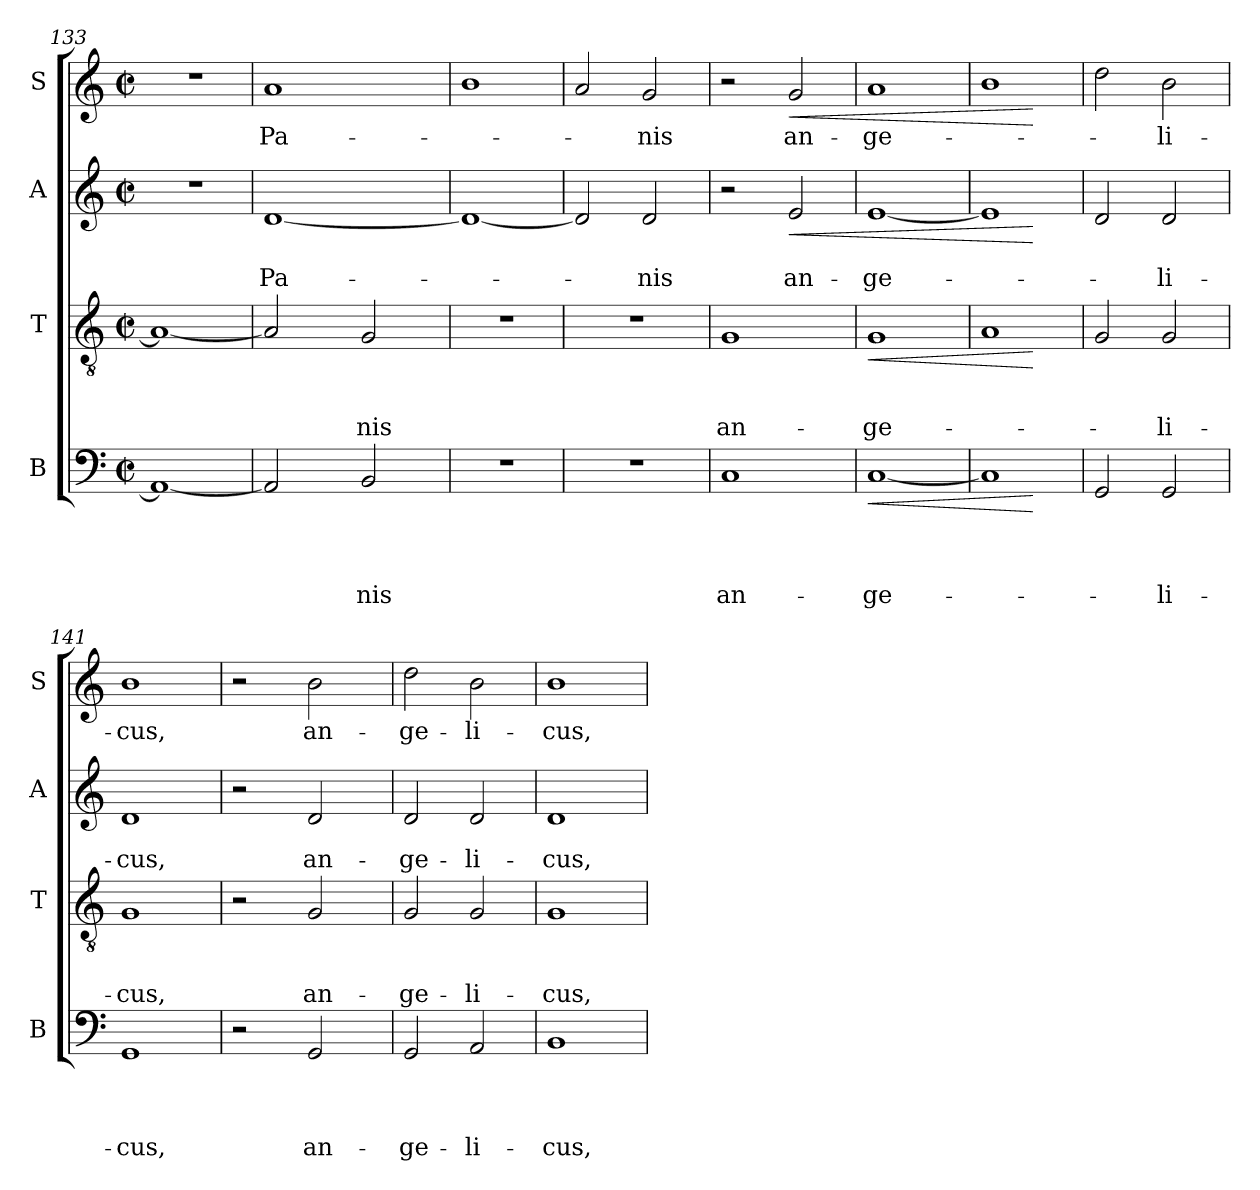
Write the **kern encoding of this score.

**kern	**text	**text	**text	**text	**dynam	**kern	**text	**text	**text	**dynam	**kern	**text	**text	**dynam	**kern	**text	**dynam
*part4	*part4	*part4	*part4	*part4	*part4	*part3	*part3	*part3	*part3	*part3	*part2	*part2	*part2	*part2	*part1	*part1	*part1
*staff4	*staff4	*staff4	*staff4	*staff4	*staff4	*staff3	*staff3	*staff3	*staff3	*staff3	*staff2	*staff2	*staff2	*staff2	*staff1	*staff1	*staff1
*I"B	*	*	*	*	*	*I"T	*	*	*	*	*I"A	*	*	*	*I"S	*	*
*I'B	*	*	*	*	*	*I'T	*	*	*	*	*I'A	*	*	*	*I'S	*	*
*clefF4	*	*	*	*	*	*clefGv2	*	*	*	*	*clefG2	*	*	*	*clefG2	*	*
*k[]	*	*	*	*	*	*k[]	*	*	*	*	*k[]	*	*	*	*k[]	*	*
*C:	*	*	*	*	*	*C:	*	*	*	*	*C:	*	*	*	*C:	*	*
*M2/2	*	*	*	*	*	*M2/2	*	*	*	*	*M2/2	*	*	*	*M2/2	*	*
*met(c|)	*	*	*	*	*	*met(c|)	*	*	*	*	*met(c|)	*	*	*	*met(c|)	*	*
=133	=133	=133	=133	=133	=133	=133	=133	=133	=133	=133	=133	=133	=133	=133	=133	=133	=133
1AA_	.	.	.	.	.	1A_	.	.	.	.	1r	.	.	.	1r	.	.
!!LO:LB:g=z
=134	=134	=134	=134	=134	=134	=134	=134	=134	=134	=134	=134	=134	=134	=134	=134	=134	=134
!	!	!	!	!	!	!	!	!	!	!	!	!	!	!	!LO:TX:a:t=1 34	!	!
!	!	!	!	!	!	!	!	!	!	!	!	!	!LO:LY:b	!	!	!LO:LY:b	!
*	*	*	*	*	*	*	*	*	*	*	*^	*	*	*	*^	*	*
2AA/]	.	.	.	.	.	2A/]	.	.	.	.	[<1d	4ryy	.	Pa-	.	1a	4ryy	Pa-	.
.	.	.	.	.	.	.	.	.	.	.	.	32ryy	.	.	.	.	32ryy	.	.
.	.	.	.	.	.	.	.	.	.	.	.	2ryy	.	.	.	.	2ryy	.	.
!	!	!	!	!LO:LY:b	!	!	!	!	!LO:LY:b	!	!	!	!	!	!	!	!	!	!
2BB/	.	.	.	-nis	.	2G/	.	.	-nis	.	.	.	.	.	.	.	.	.	.
.	.	.	.	.	.	.	.	.	.	.	.	8..ryy	.	.	.	.	8..ryy	.	.
*	*	*	*	*	*	*	*	*	*	*	*v	*v	*	*	*	*	*	*	*
*	*	*	*	*	*	*	*	*	*	*	*	*	*	*	*v	*v	*	*
=135	=135	=135	=135	=135	=135	=135	=135	=135	=135	=135	=135	=135	=135	=135	=135	=135	=135
1r	.	.	.	.	.	1r	.	.	.	.	1d_	.	.	.	1b	.	.
=136	=136	=136	=136	=136	=136	=136	=136	=136	=136	=136	=136	=136	=136	=136	=136	=136	=136
1r	.	.	.	.	.	1r	.	.	.	.	2d/]	.	.	.	2a/	.	.
!	!	!	!	!	!	!	!	!	!	!	!	!	!LO:LY:b	!	!	!LO:LY:b	!
.	.	.	.	.	.	.	.	.	.	.	2d/	.	-nis	.	2g/	-nis	.
=137	=137	=137	=137	=137	=137	=137	=137	=137	=137	=137	=137	=137	=137	=137	=137	=137	=137
!	!	!	!	!LO:LY:b	!	!	!	!	!LO:LY:b	!	!	!	!	!	!	!	!
1C	.	.	.	an-	.	1G	.	.	an-	.	2r	.	.	.	2r	.	.
!	!	!	!	!	!	!	!	!	!	!	!	!	!LO:LY:b	!LO:HP:b	!	!LO:LY:b	!LO:HP:b
.	.	.	.	.	.	.	.	.	.	.	2e/	.	an-	<	2g/	an-	<
=138	=138	=138	=138	=138	=138	=138	=138	=138	=138	=138	=138	=138	=138	=138	=138	=138	=138
!	!	!	!	!LO:LY:b	!LO:HP:b	!	!	!	!LO:LY:b	!LO:HP:b	!	!	!LO:LY:b	!	!	!LO:LY:b	!
[<1C	.	.	.	-ge-	<	1G	.	.	-ge-	<	[<1e	.	-ge-	.	1a	-ge-	.
=139	=139	=139	=139	=139	=139	=139	=139	=139	=139	=139	=139	=139	=139	=139	=139	=139	=139
1C]	.	.	.	.	.	1A	.	.	.	.	1e]	.	.	.	1b	.	.
.	.	.	.	.	[	.	.	.	.	[	.	.	.	[	.	.	[
=140	=140	=140	=140	=140	=140	=140	=140	=140	=140	=140	=140	=140	=140	=140	=140	=140	=140
2GG/	.	.	.	.	.	2G/	.	.	.	.	2d/	.	.	.	2dd\	.	.
!	!	!	!	!LO:LY:b	!	!	!	!	!LO:LY:b	!	!	!	!LO:LY:b	!	!	!LO:LY:b	!
2GG/	.	.	.	-li-	.	2G/	.	.	-li-	.	2d/	.	-li-	.	2b\	-li-	.
=141	=141	=141	=141	=141	=141	=141	=141	=141	=141	=141	=141	=141	=141	=141	=141	=141	=141
!	!	!	!	!LO:LY:b	!	!	!	!	!LO:LY:b	!	!	!	!LO:LY:b	!	!	!LO:LY:b	!
1GG	.	.	.	-cus,	.	1G	.	.	-cus,	.	1d	.	-cus,	.	1b	-cus,	.
=142	=142	=142	=142	=142	=142	=142	=142	=142	=142	=142	=142	=142	=142	=142	=142	=142	=142
*^	*	*	*	*	*	*^	*	*	*	*	*^	*	*	*	*^	*	*
2r	2ryy	.	.	.	.	.	2r	2ryy	.	.	.	.	2r	2ryy	.	.	.	2r	4...ryy	.	.
.	.	.	.	.	.	.	.	.	.	.	.	.	.	.	.	.	.	.	2ryy	.	.
!	!	!	!	!	!LO:LY:b	!	!	!	!	!	!LO:LY:b	!	!	!	!	!LO:LY:b	!	!	!	!LO:LY:b	!
2GG/	32ryy	.	.	.	an-	.	2G/	32ryy	.	.	an-	.	2d/	32ryy	.	an-	.	2b\	.	an-	.
.	4...ryy	.	.	.	.	.	.	4...ryy	.	.	.	.	.	4...ryy	.	.	.	.	.	.	.
.	.	.	.	.	.	.	.	.	.	.	.	.	.	.	.	.	.	.	32ryy	.	.
=143	=143	=143	=143	=143	=143	=143	=143	=143	=143	=143	=143	=143	=143	=143	=143	=143	=143	=143	=143	=143	=143
!	!	!	!	!	!LO:LY:b	!	!	!	!	!	!LO:LY:b	!	!	!	!	!LO:LY:b	!	!	!	!LO:LY:b	!
*v	*v	*	*	*	*	*	*	*	*	*	*	*	*v	*v	*	*	*	*v	*v	*	*
*	*	*	*	*	*	*v	*v	*	*	*	*	*	*	*	*	*	*	*
2GG/	.	.	.	-ge-	.	2G/	.	.	-ge-	.	2d/	.	-ge-	.	2dd\	-ge-	.
!	!	!	!	!LO:LY:b	!	!	!	!	!LO:LY:b	!	!	!	!LO:LY:b	!	!	!LO:LY:b	!
2AA/	.	.	.	-li-	.	2G/	.	.	-li-	.	2d/	.	-li-	.	2b\	-li-	.
=144	=144	=144	=144	=144	=144	=144	=144	=144	=144	=144	=144	=144	=144	=144	=144	=144	=144
!	!	!	!	!LO:LY:b	!	!	!	!	!LO:LY:b	!	!	!	!LO:LY:b	!	!	!LO:LY:b	!
1BB	.	.	.	-cus,	.	1G	.	.	-cus,	.	1d	.	-cus,	.	1b	-cus,	.
=	=	=	=	=	=	=	=	=	=	=	=	=	=	=	=	=	=
*-	*-	*-	*-	*-	*-	*-	*-	*-	*-	*-	*-	*-	*-	*-	*-	*-	*-
